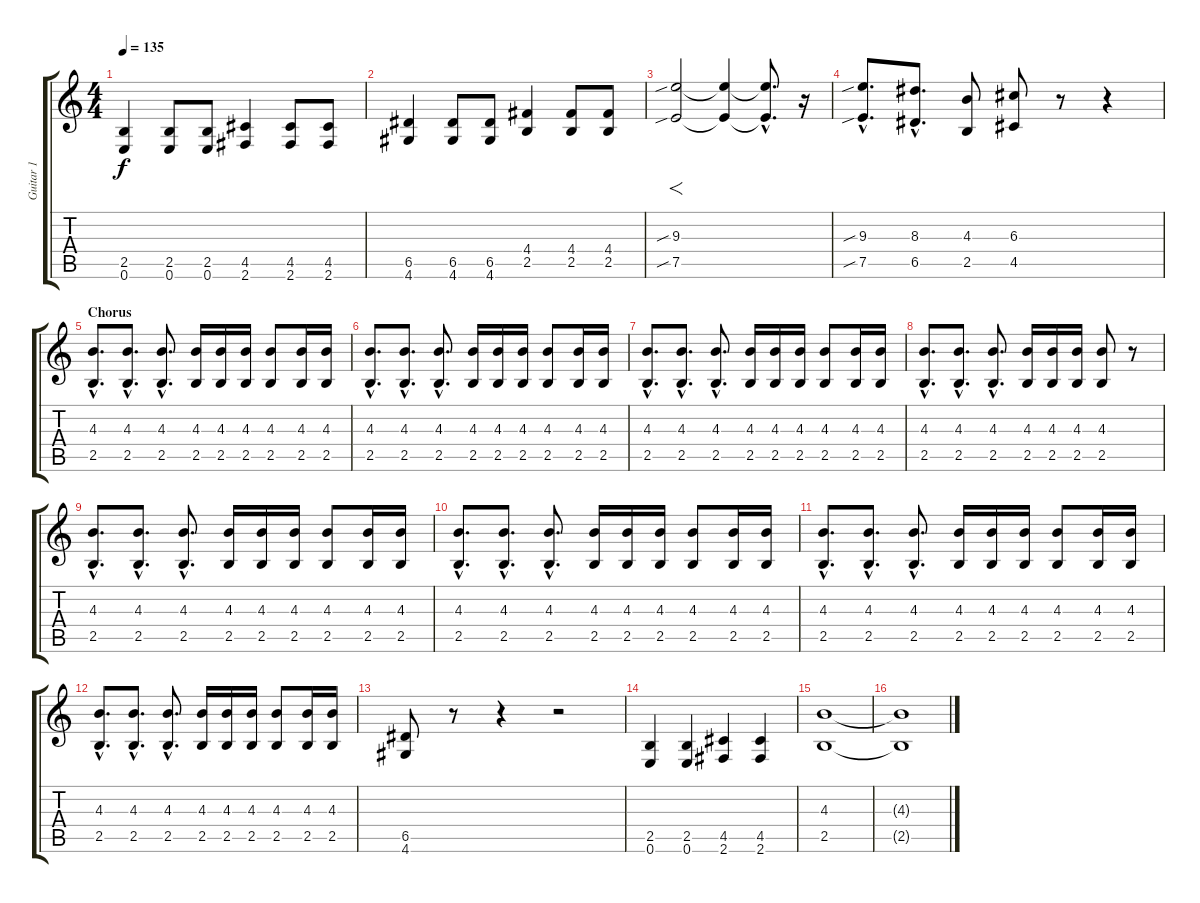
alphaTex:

\track ("Guitar 1" "Guitar 1") {instrument distortionguitar}
\staff {score tabs}
\tuning (E4 B3 G3 D3 A2 E2) {hide}
\ts (4 4)
\tempo 135
\clef g2
\ks c
(2.5 0.6).4{dy f} (2.5 0.6).8 (2.5 0.6).8 (4.5 2.6).4 (4.5 2.6).8 (4.5 2.6).8 |
(6.5 4.6).4 (6.5 4.6).8 (6.5 4.6).8 (4.4 2.5).4 (4.4 2.5).8 (4.4 2.5).8 |
(9.3{sib} 7.5{sib}).2{f} (9.3{t} 7.5{t}).4 (9.3{hac t} 7.5{hac t}).8{d} r.16 |
(9.3{sib hac} 7.5{sib hac}).8{d} (8.3{hac} 6.5{hac}).8{d} (4.3 2.5).8 (6.3 4.5).8 r.8 r.4 |
\section ("" "Chorus")
(4.3{hac} 2.5{hac}).8{d} (4.3{hac} 2.5{hac}).8{d} (4.3{hac} 2.5{hac}).8{d} (4.3 2.5).16 (4.3 2.5).16 (4.3 2.5).16 (4.3 2.5).8 (4.3 2.5).16 (4.3 2.5).16 |
(4.3{hac} 2.5{hac}).8{d} (4.3{hac} 2.5{hac}).8{d} (4.3{hac} 2.5{hac}).8{d} (4.3 2.5).16 (4.3 2.5).16 (4.3 2.5).16 (4.3 2.5).8 (4.3 2.5).16 (4.3 2.5).16 |
(4.3{hac} 2.5{hac}).8{d} (4.3{hac} 2.5{hac}).8{d} (4.3{hac} 2.5{hac}).8{d} (4.3 2.5).16 (4.3 2.5).16 (4.3 2.5).16 (4.3 2.5).8 (4.3 2.5).16 (4.3 2.5).16 |
(4.3{hac} 2.5{hac}).8{d} (4.3{hac} 2.5{hac}).8{d} (4.3{hac} 2.5{hac}).8{d} (4.3 2.5).16 (4.3 2.5).16 (4.3 2.5).16 (4.3 2.5).8 r.8 |
(4.3{hac} 2.5{hac}).8{d} (4.3{hac} 2.5{hac}).8{d} (4.3{hac} 2.5{hac}).8{d} (4.3 2.5).16 (4.3 2.5).16 (4.3 2.5).16 (4.3 2.5).8 (4.3 2.5).16 (4.3 2.5).16 |
(4.3{hac} 2.5{hac}).8{d} (4.3{hac} 2.5{hac}).8{d} (4.3{hac} 2.5{hac}).8{d} (4.3 2.5).16 (4.3 2.5).16 (4.3 2.5).16 (4.3 2.5).8 (4.3 2.5).16 (4.3 2.5).16 |
(4.3{hac} 2.5{hac}).8{d} (4.3{hac} 2.5{hac}).8{d} (4.3{hac} 2.5{hac}).8{d} (4.3 2.5).16 (4.3 2.5).16 (4.3 2.5).16 (4.3 2.5).8 (4.3 2.5).16 (4.3 2.5).16 |
(4.3{hac} 2.5{hac}).8{d} (4.3{hac} 2.5{hac}).8{d} (4.3{hac} 2.5{hac}).8{d} (4.3 2.5).16 (4.3 2.5).16 (4.3 2.5).16 (4.3 2.5).8 (4.3 2.5).16 (4.3 2.5).16 |
(6.5 4.6).8 r.8 r.4 r.2 |
(2.5 0.6).4 (2.5 0.6).4 (4.5 2.6).4 (4.5 2.6).4 |
(4.3 2.5).1 |
(4.3{t} 2.5{t}).1
